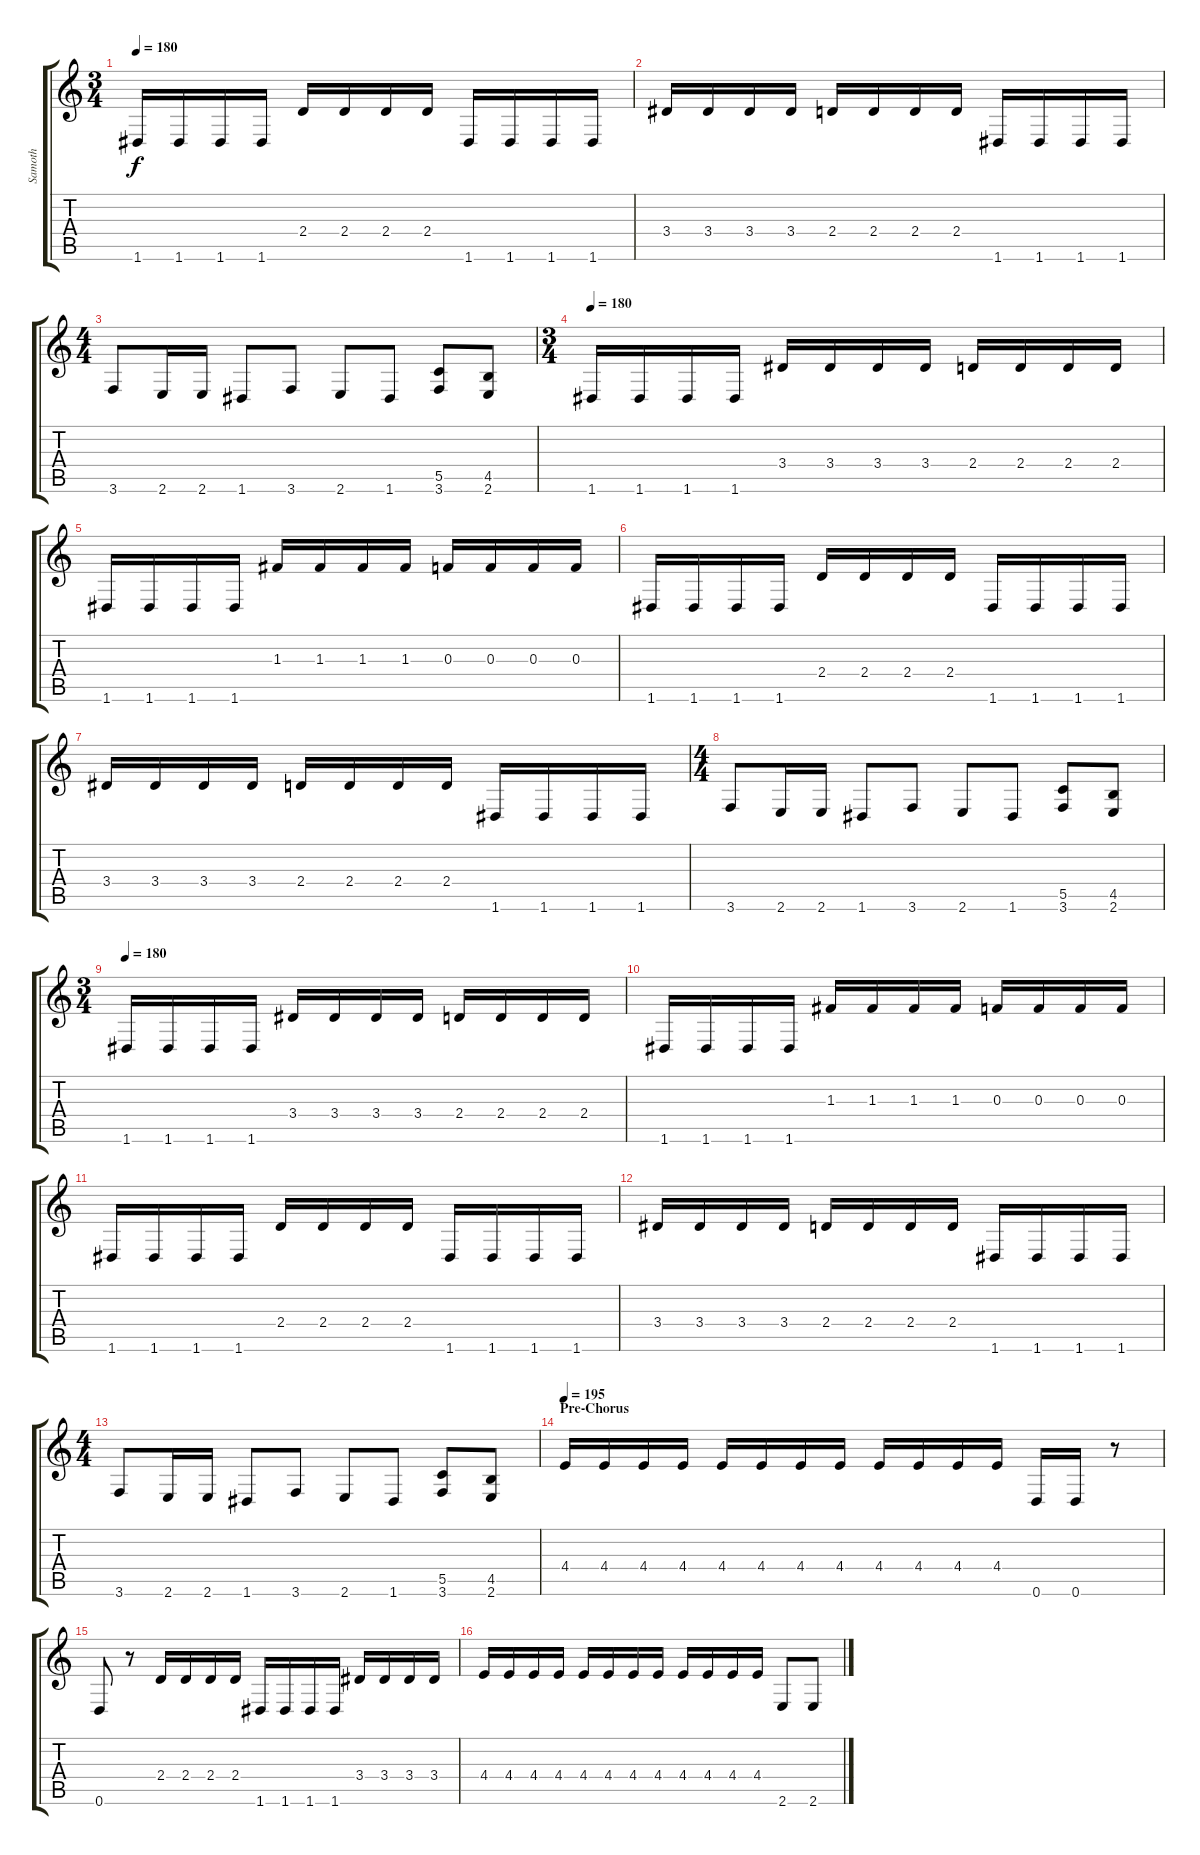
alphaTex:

\track ("Samoth" "Samoth") {instrument distortionguitar}
\staff {score tabs}
\tuning (D4 A3 F3 C3 G2 D2) {hide}
\ts (3 4)
\tempo 180
\clef g2
\ks c
1.6.16{dy f} 1.6.16 1.6.16 1.6.16 2.4.16 2.4.16 2.4.16 2.4.16 1.6.16 1.6.16 1.6.16 1.6.16 |
3.4.16 3.4.16 3.4.16 3.4.16 2.4.16 2.4.16 2.4.16 2.4.16 1.6.16 1.6.16 1.6.16 1.6.16 |
\ts (4 4)
3.6.8 2.6.16 2.6.16 1.6.8 3.6.8 2.6.8 1.6.8 (5.5 3.6).8 (4.5 2.6).8 |
\ts (3 4)
\tempo 180
1.6.16 1.6.16 1.6.16 1.6.16 3.4.16 3.4.16 3.4.16 3.4.16 2.4.16 2.4.16 2.4.16 2.4.16 |
1.6.16 1.6.16 1.6.16 1.6.16 1.3.16 1.3.16 1.3.16 1.3.16 0.3.16 0.3.16 0.3.16 0.3.16 |
1.6.16 1.6.16 1.6.16 1.6.16 2.4.16 2.4.16 2.4.16 2.4.16 1.6.16 1.6.16 1.6.16 1.6.16 |
3.4.16 3.4.16 3.4.16 3.4.16 2.4.16 2.4.16 2.4.16 2.4.16 1.6.16 1.6.16 1.6.16 1.6.16 |
\ts (4 4)
3.6.8 2.6.16 2.6.16 1.6.8 3.6.8 2.6.8 1.6.8 (5.5 3.6).8 (4.5 2.6).8 |
\ts (3 4)
\tempo 180
1.6.16 1.6.16 1.6.16 1.6.16 3.4.16 3.4.16 3.4.16 3.4.16 2.4.16 2.4.16 2.4.16 2.4.16 |
1.6.16 1.6.16 1.6.16 1.6.16 1.3.16 1.3.16 1.3.16 1.3.16 0.3.16 0.3.16 0.3.16 0.3.16 |
1.6.16 1.6.16 1.6.16 1.6.16 2.4.16 2.4.16 2.4.16 2.4.16 1.6.16 1.6.16 1.6.16 1.6.16 |
3.4.16 3.4.16 3.4.16 3.4.16 2.4.16 2.4.16 2.4.16 2.4.16 1.6.16 1.6.16 1.6.16 1.6.16 |
\ts (4 4)
3.6.8 2.6.16 2.6.16 1.6.8 3.6.8 2.6.8 1.6.8 (5.5 3.6).8 (4.5 2.6).8 |
\section ("" "Pre-Chorus")
\tempo 195
4.4.16 4.4.16 4.4.16 4.4.16 4.4.16 4.4.16 4.4.16 4.4.16 4.4.16 4.4.16 4.4.16 4.4.16 0.6.16 0.6.16 r.8 |
0.6.8 r.8 2.4.16 2.4.16 2.4.16 2.4.16 1.6.16 1.6.16 1.6.16 1.6.16 3.4.16 3.4.16 3.4.16 3.4.16 |
4.4.16 4.4.16 4.4.16 4.4.16 4.4.16 4.4.16 4.4.16 4.4.16 4.4.16 4.4.16 4.4.16 4.4.16 2.6.8 2.6.8
